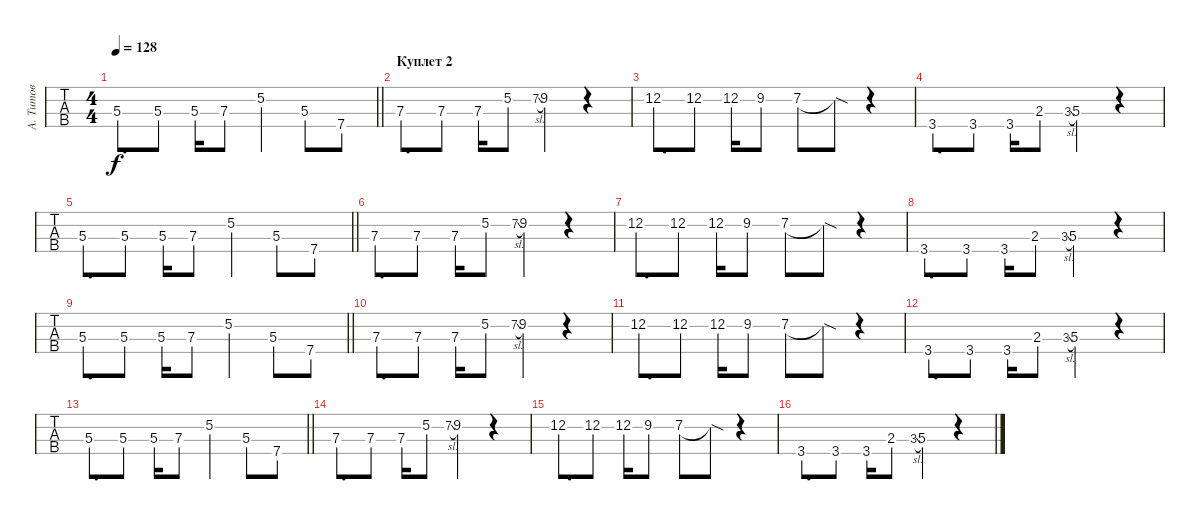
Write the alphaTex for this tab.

\track ("А. Титов" "А. Титов") {instrument fretlessbass}
\staff {tabs}
\tuning (G2 D2 A1 E1) {hide}
\ts (4 4)
\tempo 128
\clef f4
\barLineRight lightlight
\ks c
5.3{st}.8{d dy f} 5.3{st}.8 5.3.16 7.3.8 5.2{st}.4 5.3.8 7.4.8 |
\section ("" "Куплет 2")
7.3{st}.8{d} 7.3{st}.8 7.3.16 5.2.8 7.2{sl}.8{gr onbeat} 9.2{st}.4 r.4 |
12.2{st}.8{d} 12.2{st}.8 12.2.16 9.2.8 7.2.8 7.2{sod t}.8 r.4 |
3.4{st}.8{d} 3.4{st}.8 3.4.16 2.3.8 3.3{sl}.8{gr} 5.3{st}.4 r.4 |
\barLineRight lightlight
5.3{st}.8{d} 5.3{st}.8 5.3.16 7.3.8 5.2{st}.4 5.3.8 7.4.8 |
7.3{st}.8{d} 7.3{st}.8 7.3.16 5.2.8 7.2{sl}.8{gr onbeat} 9.2{st}.4 r.4 |
12.2{st}.8{d} 12.2{st}.8 12.2.16 9.2.8 7.2.8 7.2{sod t}.8 r.4 |
3.4{st}.8{d} 3.4{st}.8 3.4.16 2.3.8 3.3{sl}.8{gr} 5.3{st}.4 r.4 |
\barLineRight lightlight
5.3{st}.8{d} 5.3{st}.8 5.3.16 7.3.8 5.2{st}.4 5.3.8 7.4.8 |
7.3{st}.8{d} 7.3{st}.8 7.3.16 5.2.8 7.2{sl}.8{gr onbeat} 9.2{st}.4 r.4 |
12.2{st}.8{d} 12.2{st}.8 12.2.16 9.2.8 7.2.8 7.2{sod t}.8 r.4 |
3.4{st}.8{d} 3.4{st}.8 3.4.16 2.3.8 3.3{sl}.8{gr} 5.3{st}.4 r.4 |
\barLineRight lightlight
5.3{st}.8{d} 5.3{st}.8 5.3.16 7.3.8 5.2{st}.4 5.3.8 7.4.8 |
7.3{st}.8{d} 7.3{st}.8 7.3.16 5.2.8 7.2{sl}.8{gr onbeat} 9.2{st}.4 r.4 |
12.2{st}.8{d} 12.2{st}.8 12.2.16 9.2.8 7.2.8 7.2{sod t}.8 r.4 |
3.4{st}.8{d} 3.4{st}.8 3.4.16 2.3.8 3.3{sl}.8{gr} 5.3{st}.4 r.4
